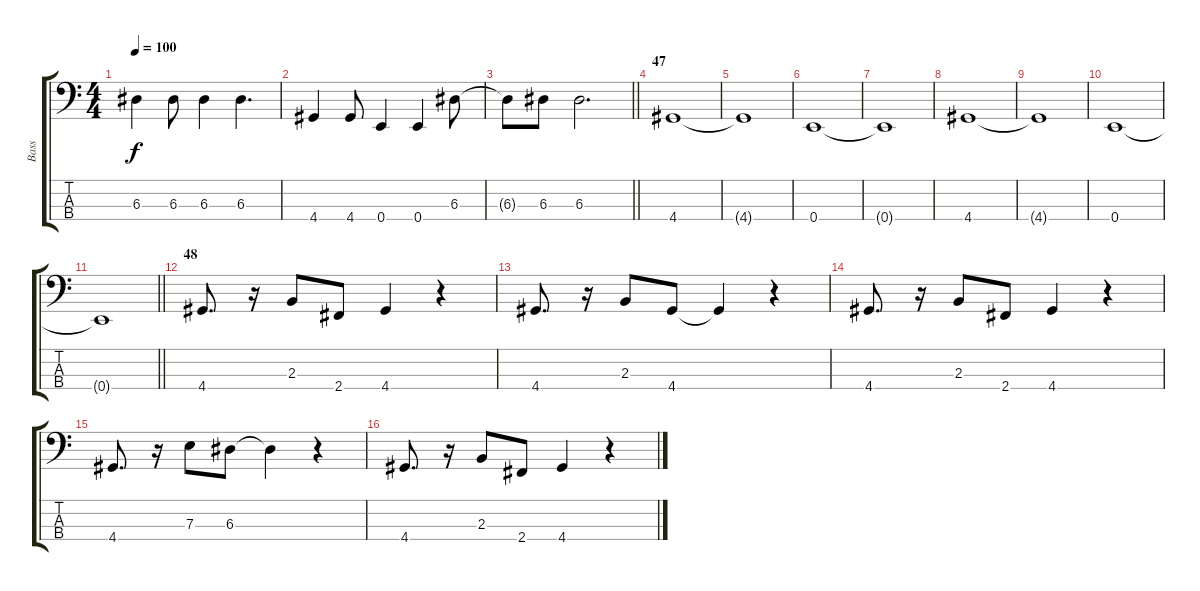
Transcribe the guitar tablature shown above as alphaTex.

\track ("Bass" "Bass") {instrument electricbassfinger}
\staff {score tabs}
\tuning (G2 D2 A1 E1) {hide}
\ts (4 4)
\tempo 100
\clef f4
\ks c
6.3.4{dy f} 6.3.8 6.3.4 6.3.4{d} |
4.4.4 4.4.8 0.4.4 0.4.4 6.3.8 |
\barLineRight lightlight
6.3{t}.8 6.3.8 6.3.2{d} |
\section ("" "47")
4.4.1 |
4.4{t}.1 |
0.4.1 |
0.4{t}.1 |
4.4.1 |
4.4{t}.1 |
0.4.1 |
\barLineRight lightlight
0.4{t}.1 |
\section ("" "48")
4.4.8{d} r.16 2.3.8 2.4.8 4.4.4 r.4 |
4.4.8{d} r.16 2.3.8 4.4.8 4.4{t}.4 r.4 |
4.4.8{d} r.16 2.3.8 2.4.8 4.4.4 r.4 |
4.4.8{d} r.16 7.3.8 6.3.8 6.3{t}.4 r.4 |
4.4.8{d} r.16 2.3.8 2.4.8 4.4.4 r.4
